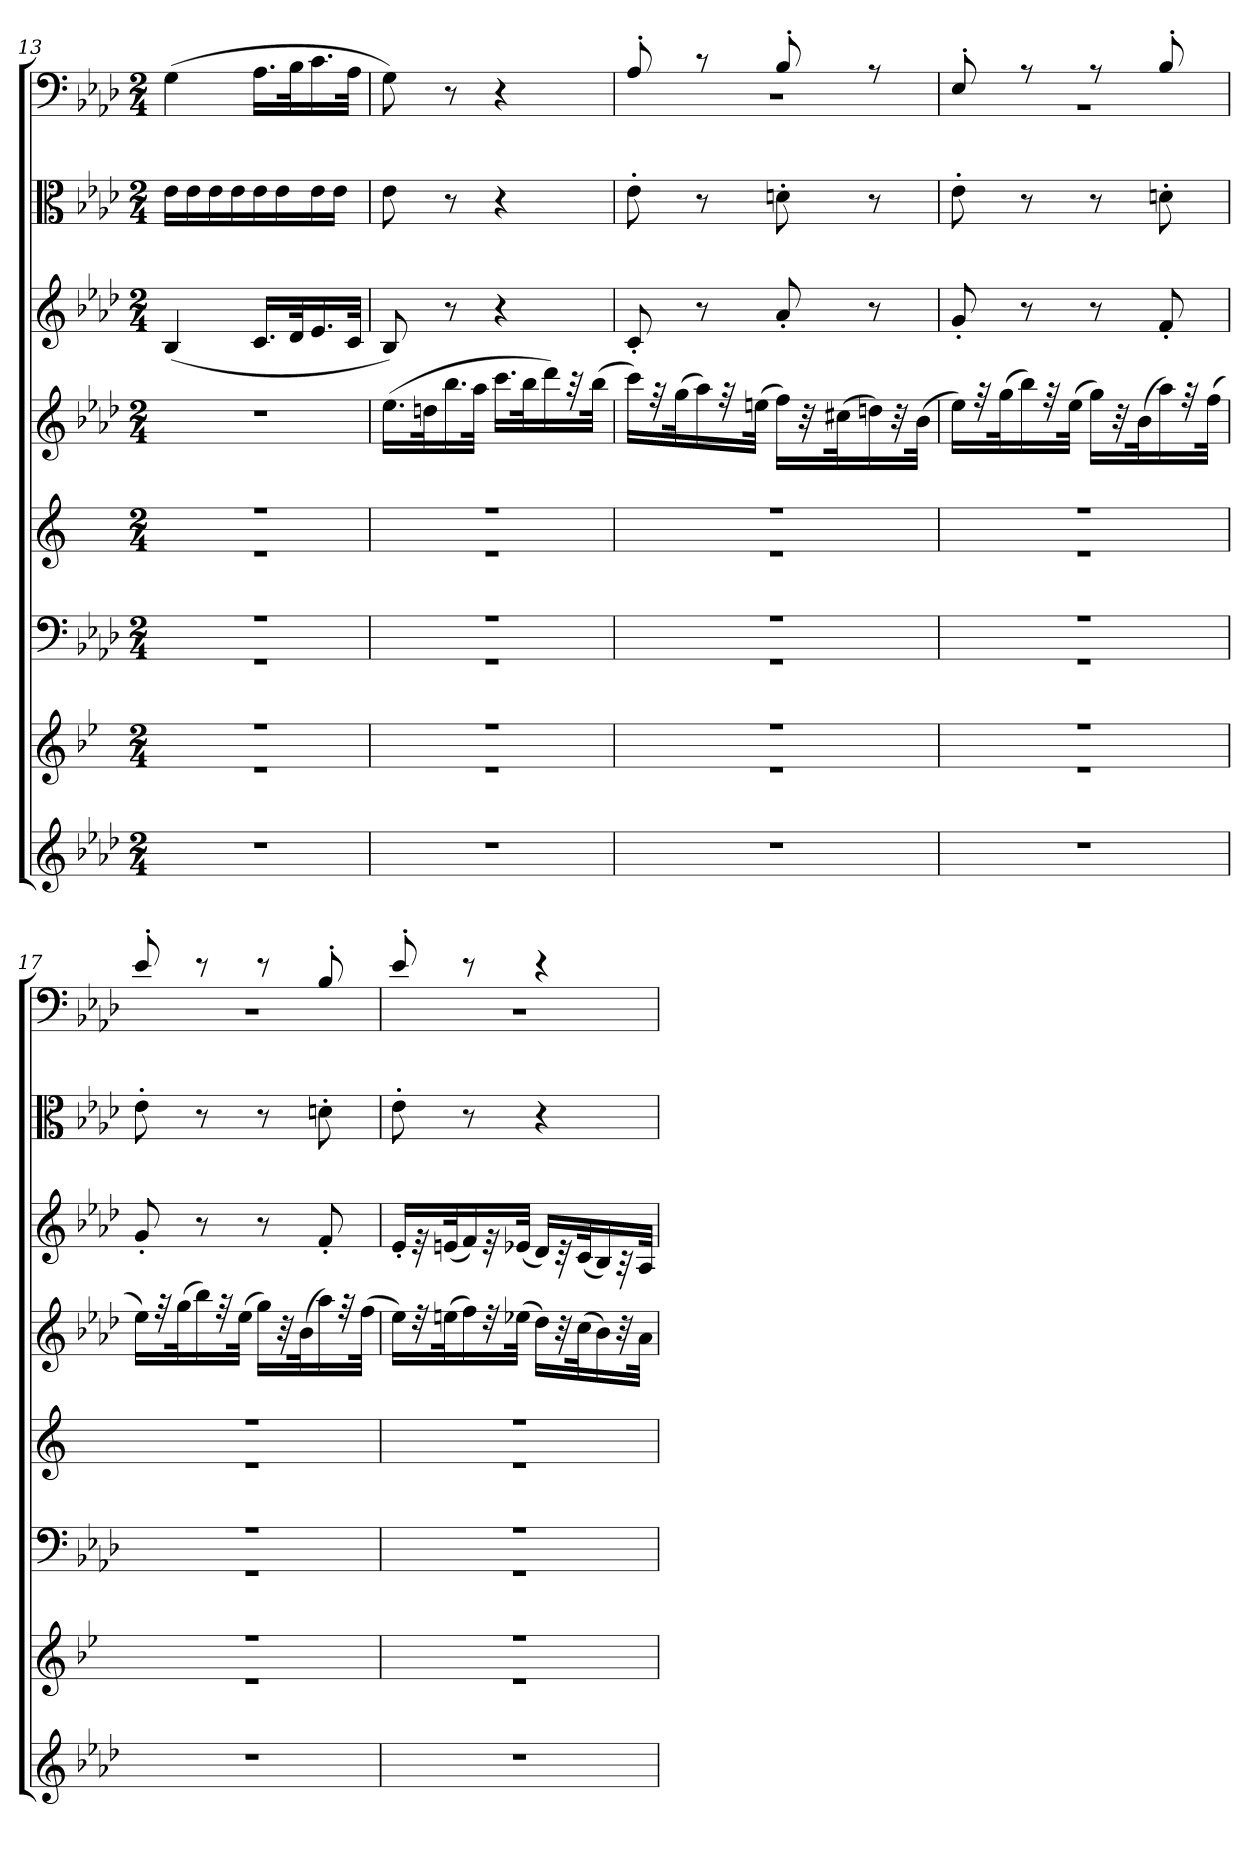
**kern	**kern	**kern	**kern	**kern	**kern	**kern	**kern
*part8	*part7	*part6	*part5	*part4	*part3	*part2	*part1
*staff8	*staff7	*staff6	*staff5	*staff4	*staff3	*staff2	*staff1
*clefG2	*clefG2	*clefF4	*clefG2	*clefG2	*clefG2	*clefC3	*clefF4
*k[b-e-a-d-]	*k[b-e-]	*k[b-e-a-d-]	*k[]	*k[b-e-a-d-]	*k[b-e-a-d-]	*k[b-e-a-d-]	*k[b-e-a-d-]
*A-:	*	*A-:	*	*A-:	*A-:	*A-:	*A-:
*M2/4	*M2/4	*M2/4	*M2/4	*M2/4	*M2/4	*M2/4	*M2/4
=13	=13	=13	=13	=13	=13	=13	=13
*	*^	*^	*^	*	*	*	*
2r	2r	2r	2r	2r	2r	2r	2r	(4B-/	16e-\LL	(4G\
.	.	.	.	.	.	.	.	.	16e-\	.
.	.	.	.	.	.	.	.	.	16e-\	.
.	.	.	.	.	.	.	.	.	16e-\	.
.	.	.	.	.	.	.	.	16.c/LL	16e-\	16.A-\LL
.	.	.	.	.	.	.	.	.	16e-\	.
.	.	.	.	.	.	.	.	32d-/K	.	32B-\K
.	.	.	.	.	.	.	.	16.e-/	16e-\	16.c\
.	.	.	.	.	.	.	.	.	16e-\JJ	.
.	.	.	.	.	.	.	.	32c/JJk	.	32A-\JJk
=14	=14	=14	=14	=14	=14	=14	=14	=14	=14	=14
2r	2r	2r	2r	2r	2r	2r	(16.ee-\LL	8B-/)	8e-\	8G\)
.	.	.	.	.	.	.	32ddn\K	.	.	.
.	.	.	.	.	.	.	16.bb-\	8r	8r	8r
.	.	.	.	.	.	.	32aa-\JJk	.	.	.
.	.	.	.	.	.	.	16.ccc\LL	4r	4r	4r
.	.	.	.	.	.	.	32bb-\K	.	.	.
.	.	.	.	.	.	.	16ddd-\)	.	.	.
.	.	.	.	.	.	.	32r	.	.	.
.	.	.	.	.	.	.	(32bb-\JJk	.	.	.
=15	=15	=15	=15	=15	=15	=15	=15	=15	=15	=15
*	*	*	*	*	*	*	*	*	*	*^
2r	2r	2r	2r	2r	2r	2r	16ccc\LL)	8c'/	8e-'\	8A-'/	2r
.	.	.	.	.	.	.	32r	.	.	.	.
.	.	.	.	.	.	.	(32gg\K	.	.	.	.
.	.	.	.	.	.	.	16aa-\)	8r	8r	8r	.
.	.	.	.	.	.	.	32r	.	.	.	.
.	.	.	.	.	.	.	(32een\JJk	.	.	.	.
.	.	.	.	.	.	.	16ff\LL)	8a-'/	8dn'\	8B-'/	.
.	.	.	.	.	.	.	32r	.	.	.	.
.	.	.	.	.	.	.	(32cc#X\K	.	.	.	.
.	.	.	.	.	.	.	16ddn\)	8r	8r	8r	.
.	.	.	.	.	.	.	32r	.	.	.	.
.	.	.	.	.	.	.	(32b-\JJk	.	.	.	.
=16	=16	=16	=16	=16	=16	=16	=16	=16	=16	=16	=16
2r	2r	2r	2r	2r	2r	2r	16ee-\LL)	8g'/	8e-'\	8E-'/	2r
.	.	.	.	.	.	.	32r	.	.	.	.
.	.	.	.	.	.	.	(32gg\K	.	.	.	.
.	.	.	.	.	.	.	16bb-\)	8r	8r	8r	.
.	.	.	.	.	.	.	32r	.	.	.	.
.	.	.	.	.	.	.	(32ee-\JJk	.	.	.	.
.	.	.	.	.	.	.	16gg\LL)	8r	8r	8r	.
.	.	.	.	.	.	.	32r	.	.	.	.
.	.	.	.	.	.	.	(32b-\K	.	.	.	.
.	.	.	.	.	.	.	16aa-\)	8f'/	8dn'\	8B-'/	.
.	.	.	.	.	.	.	32r	.	.	.	.
.	.	.	.	.	.	.	(32ff\JJk	.	.	.	.
=17	=17	=17	=17	=17	=17	=17	=17	=17	=17	=17	=17
2r	2r	2r	2r	2r	2r	2r	16ee-\LL)	8g'/	8e-'\	8e-'/	2r
.	.	.	.	.	.	.	32r	.	.	.	.
.	.	.	.	.	.	.	(32gg\K	.	.	.	.
.	.	.	.	.	.	.	16bb-\)	8r	8r	8r	.
.	.	.	.	.	.	.	32r	.	.	.	.
.	.	.	.	.	.	.	(32ee-\JJk	.	.	.	.
.	.	.	.	.	.	.	16gg\LL)	8r	8r	8r	.
.	.	.	.	.	.	.	32r	.	.	.	.
.	.	.	.	.	.	.	(32b-\K	.	.	.	.
.	.	.	.	.	.	.	16aa-\)	8f'/	8dn'\	8B-'/	.
.	.	.	.	.	.	.	32r	.	.	.	.
.	.	.	.	.	.	.	(32ff\JJk	.	.	.	.
=18	=18	=18	=18	=18	=18	=18	=18	=18	=18	=18	=18
2r	2r	2r	2r	2r	2r	2r	16ee-\LL)	16e-'/LL	8e-'\	8e-'/	2r
.	.	.	.	.	.	.	32r	32r	.	.	.
.	.	.	.	.	.	.	(32een\K	(32en/K	.	.	.
.	.	.	.	.	.	.	16ff\)	16f/)	8r	8r	.
.	.	.	.	.	.	.	32r	32r	.	.	.
.	.	.	.	.	.	.	(32ee-X\JJk	(32e-X/JJk	.	.	.
.	.	.	.	.	.	.	16dd-\LL)	16d-/LL)	4r	4r	.
.	.	.	.	.	.	.	32r	32r	.	.	.
.	.	.	.	.	.	.	(32cc\K	(32c/K	.	.	.
.	.	.	.	.	.	.	16b-\)	16B-/)	.	.	.
.	.	.	.	.	.	.	32r	32r	.	.	.
.	.	.	.	.	.	.	32a-\JJk	32A-/JJk	.	.	.
*	*v	*v	*	*	*v	*v	*	*	*	*v	*v
*	*	*v	*v	*	*	*	*	*
=	=	=	=	=	=	=	=
*-	*-	*-	*-	*-	*-	*-	*-
